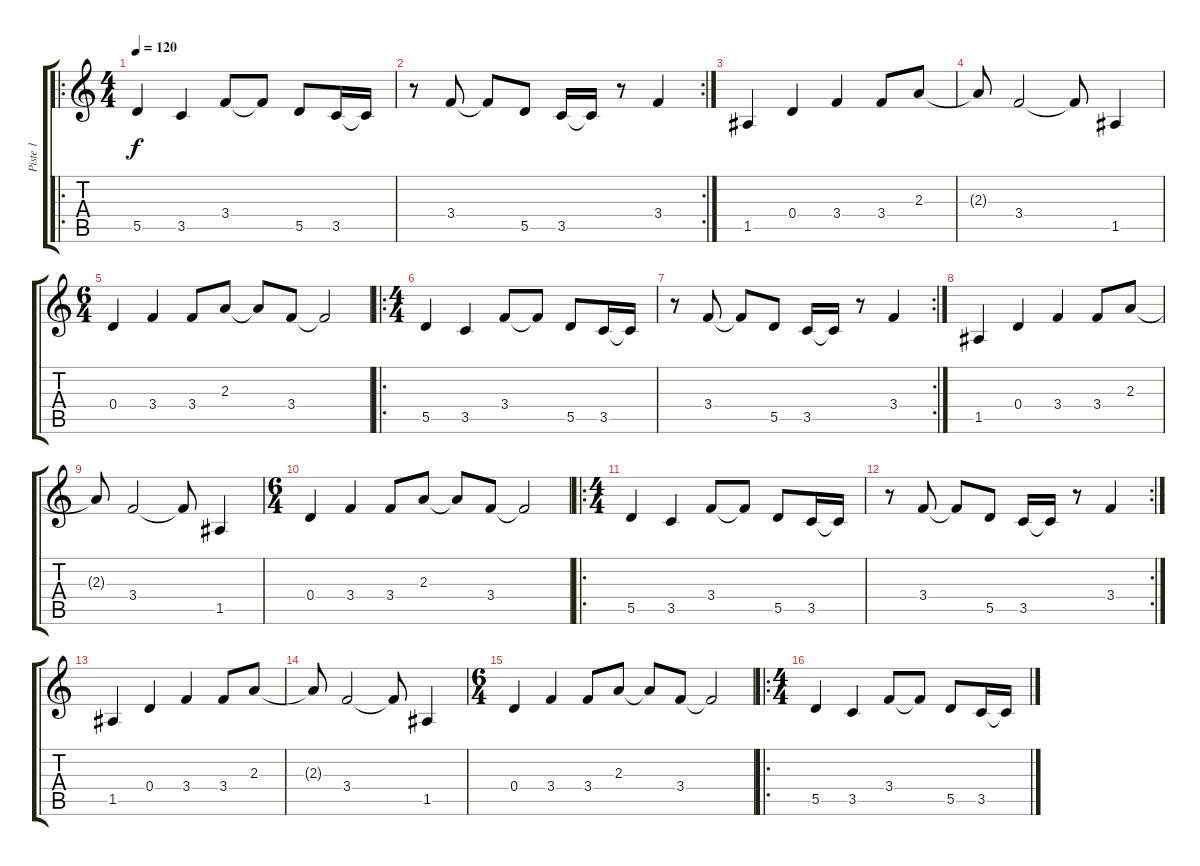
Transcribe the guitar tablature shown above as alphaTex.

\track ("Piste 1" "Piste 1") {instrument electricguitarclean}
\staff {score tabs}
\tuning (E4 B3 G3 D3 A2 D2) {hide}
\ro
\ts (4 4)
\tempo 120
\clef g2
\ks c
5.5.4{dy f} 3.5.4 3.4.8 3.4{t}.8 5.5.8 3.5.16 3.5{t}.16 |
\rc 2
r.8 3.4.8 3.4{t}.8 5.5.8 3.5.16 3.5{t}.16 r.8 3.4.4 |
1.5.4 0.4.4 3.4.4 3.4.8 2.3.8 |
2.3{t}.8 3.4.2 3.4{t}.8 1.5.4 |
\ts (6 4)
0.4.4 3.4.4 3.4.8 2.3.8 2.3{t}.8 3.4.8 3.4{t}.2 |
\ro
\ts (4 4)
5.5.4 3.5.4 3.4.8 3.4{t}.8 5.5.8 3.5.16 3.5{t}.16 |
\rc 2
r.8 3.4.8 3.4{t}.8 5.5.8 3.5.16 3.5{t}.16 r.8 3.4.4 |
1.5.4 0.4.4 3.4.4 3.4.8 2.3.8 |
2.3{t}.8 3.4.2 3.4{t}.8 1.5.4 |
\ts (6 4)
0.4.4 3.4.4 3.4.8 2.3.8 2.3{t}.8 3.4.8 3.4{t}.2 |
\ro
\ts (4 4)
5.5.4 3.5.4 3.4.8 3.4{t}.8 5.5.8 3.5.16 3.5{t}.16 |
\rc 2
r.8 3.4.8 3.4{t}.8 5.5.8 3.5.16 3.5{t}.16 r.8 3.4.4 |
1.5.4 0.4.4 3.4.4 3.4.8 2.3.8 |
2.3{t}.8 3.4.2 3.4{t}.8 1.5.4 |
\ts (6 4)
0.4.4 3.4.4 3.4.8 2.3.8 2.3{t}.8 3.4.8 3.4{t}.2 |
\ro
\ts (4 4)
5.5.4 3.5.4 3.4.8 3.4{t}.8 5.5.8 3.5.16 3.5{t}.16
